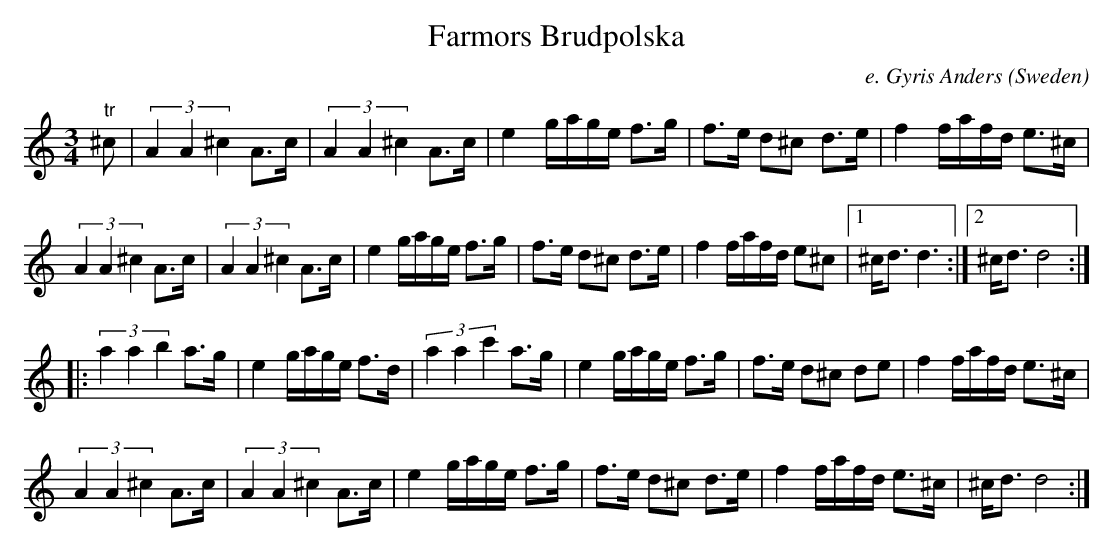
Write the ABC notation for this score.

X:1
T:Farmors Brudpolska
C:e. Gyris Anders
M:3/4
O:Sweden
K:D dorian
"tr"^c|\
(3A2A2^c2 A>c|(3A2A2^c2 A>c|e2 g/a/g/e/ f>g|\
f>e d^c d>e|f2 f/a/f/d/ e>^c|
(3A2A2^c2 A>c|(3A2A2^c2 A>c|e2 g/a/g/e/ f>g|\
f>e d^c d>e|f2 f/a/f/d/ e^c|1 ^c<d d3:|2 ^c<d d4::
(3a2a2b2 a>g|e2 g/a/g/e/ f>d|\
(3a2a2c'2 a>g|e2 g/a/g/e/ f>g|\
f>e d^c de|f2 f/a/f/d/ e>^c|
(3A2A2^c2 A>c|(3A2A2^c2 A>c|\
e2 g/a/g/e/ f>g|f>e d^c d>e|\
f2 f/a/f/d/ e>^c|^c<d d4:|
